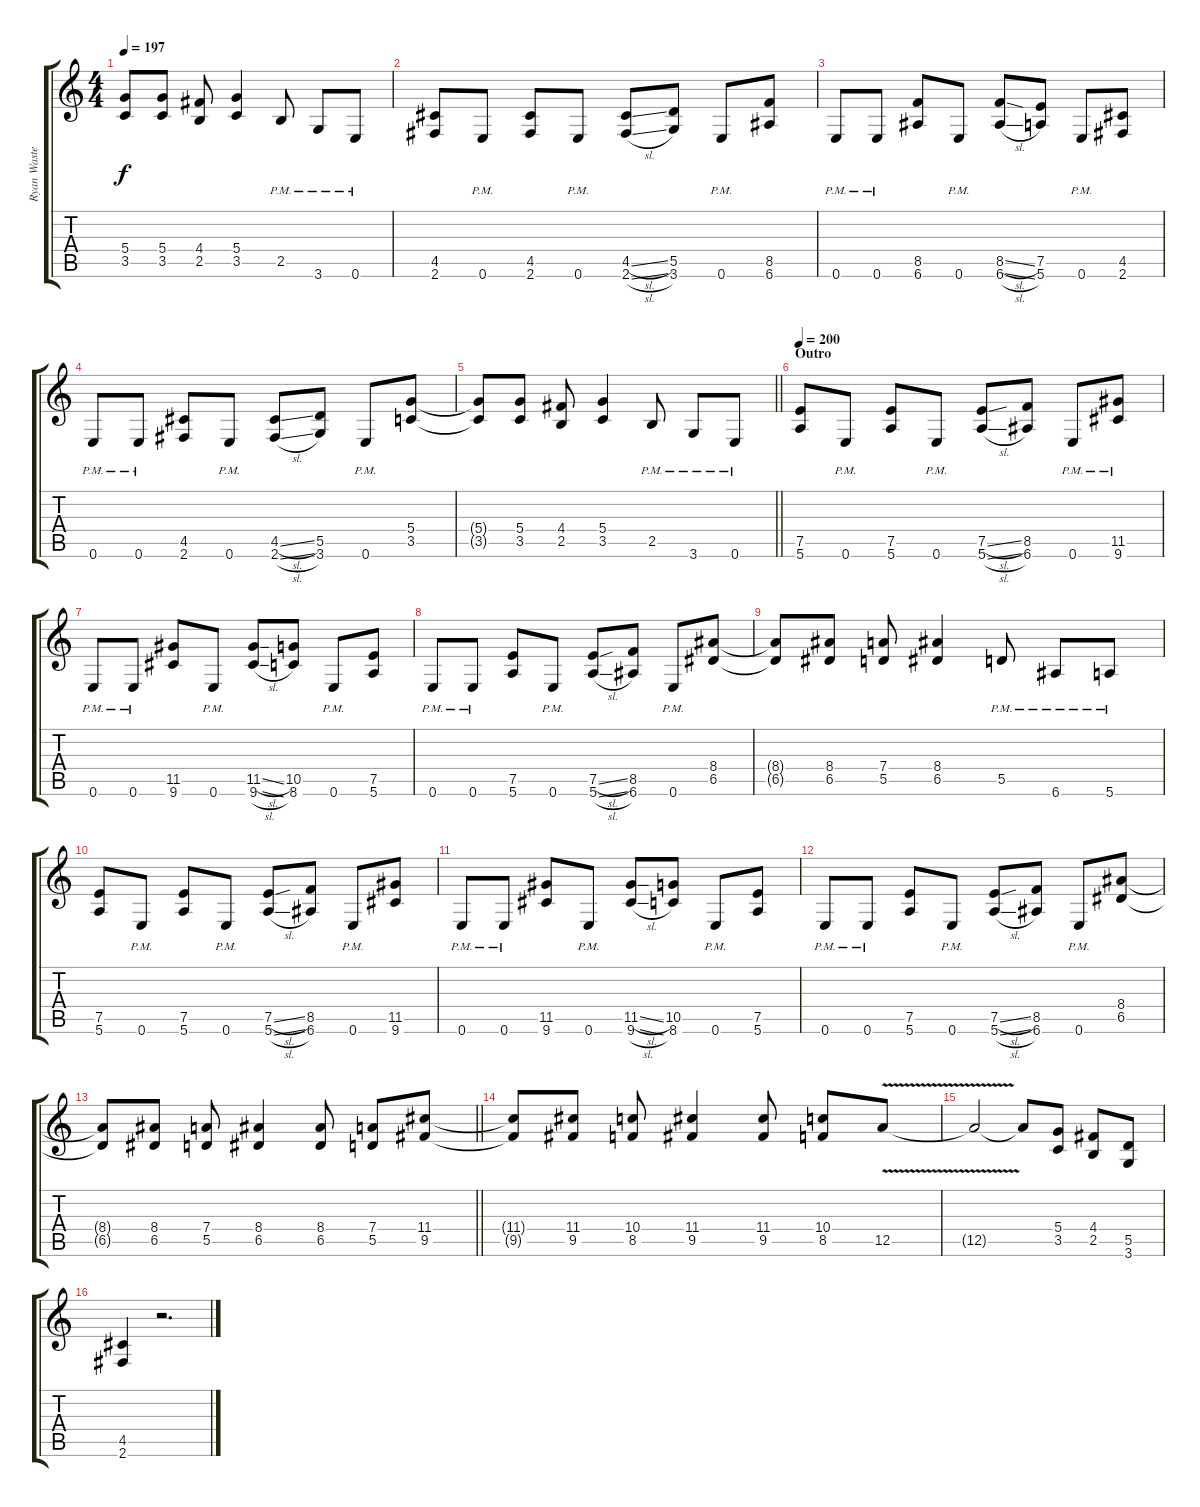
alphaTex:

\track ("Ryan Waste (Left)" "Ryan Waste") {instrument distortionguitar}
\staff {score tabs}
\tuning (E4 B3 G3 D3 A2 E2) {hide}
\ts (4 4)
\tempo 197
\clef g2
\ks c
(5.4{t} 3.5{t}).8{dy f} (5.4 3.5).8 (4.4 2.5).8 (5.4 3.5).4 2.5{pm}.8 3.6{pm}.8 0.6{pm}.8 |
(4.5 2.6).8 0.6{pm}.8 (4.5 2.6).8 0.6{pm}.8 (4.5{sl} 2.6{sl}).8 (5.5 3.6).8 0.6{pm}.8 (8.5 6.6).8 |
0.6{pm}.8 0.6{pm}.8 (8.5 6.6).8 0.6{pm}.8 (8.5{sl} 6.6{sl}).8 (7.5 5.6).8 0.6{pm}.8 (4.5 2.6).8 |
0.6{pm}.8 0.6{pm}.8 (4.5 2.6).8 0.6{pm}.8 (4.5{sl} 2.6{sl}).8 (5.5 3.6).8 0.6{pm}.8 (5.4 3.5).8 |
\barLineRight lightlight
(5.4{t} 3.5{t}).8 (5.4 3.5).8 (4.4 2.5).8 (5.4 3.5).4 2.5{pm}.8 3.6{pm}.8 0.6{pm}.8 |
\section ("" "Outro")
\tempo 200
(7.5 5.6).8 0.6{pm}.8 (7.5 5.6).8 0.6{pm}.8 (7.5{sl} 5.6{sl}).8 (8.5 6.6).8 0.6{pm}.8 (11.5{pm} 9.6{pm}).8 |
0.6{pm}.8 0.6{pm}.8 (11.5 9.6).8 0.6{pm}.8 (11.5{sl} 9.6{sl}).8 (10.5 8.6).8 0.6{pm}.8 (7.5 5.6).8 |
0.6{pm}.8 0.6{pm}.8 (7.5 5.6).8 0.6{pm}.8 (7.5{sl} 5.6{sl}).8 (8.5 6.6).8 0.6{pm}.8 (8.4 6.5).8 |
(8.4{t} 6.5{t}).8 (8.4 6.5).8 (7.4 5.5).8 (8.4 6.5).4 5.5{pm}.8 6.6{pm}.8 5.6{pm}.8 |
(7.5 5.6).8 0.6{pm}.8 (7.5 5.6).8 0.6{pm}.8 (7.5{sl} 5.6{sl}).8 (8.5 6.6).8 0.6{pm}.8 (11.5 9.6).8 |
0.6{pm}.8 0.6{pm}.8 (11.5 9.6).8 0.6{pm}.8 (11.5{sl} 9.6{sl}).8 (10.5 8.6).8 0.6{pm}.8 (7.5 5.6).8 |
0.6{pm}.8 0.6{pm}.8 (7.5 5.6).8 0.6{pm}.8 (7.5{sl} 5.6{sl}).8 (8.5 6.6).8 0.6{pm}.8 (8.4 6.5).8 |
\barLineRight lightlight
(8.4{t} 6.5{t}).8 (8.4 6.5).8 (7.4 5.5).8 (8.4 6.5).4 (8.4 6.5).8 (7.4 5.5).8 (11.4 9.5).8 |
(11.4{t} 9.5{t}).8 (11.4 9.5).8 (10.4 8.5).8 (11.4 9.5).4 (11.4 9.5).8 (10.4 8.5).8 12.5{v}.8 |
12.5{t}.2 12.5{t}.8 (5.4 3.5).8 (4.4 2.5).8 (5.5 3.6).8 |
(4.5 2.6).4 r.2{d}
